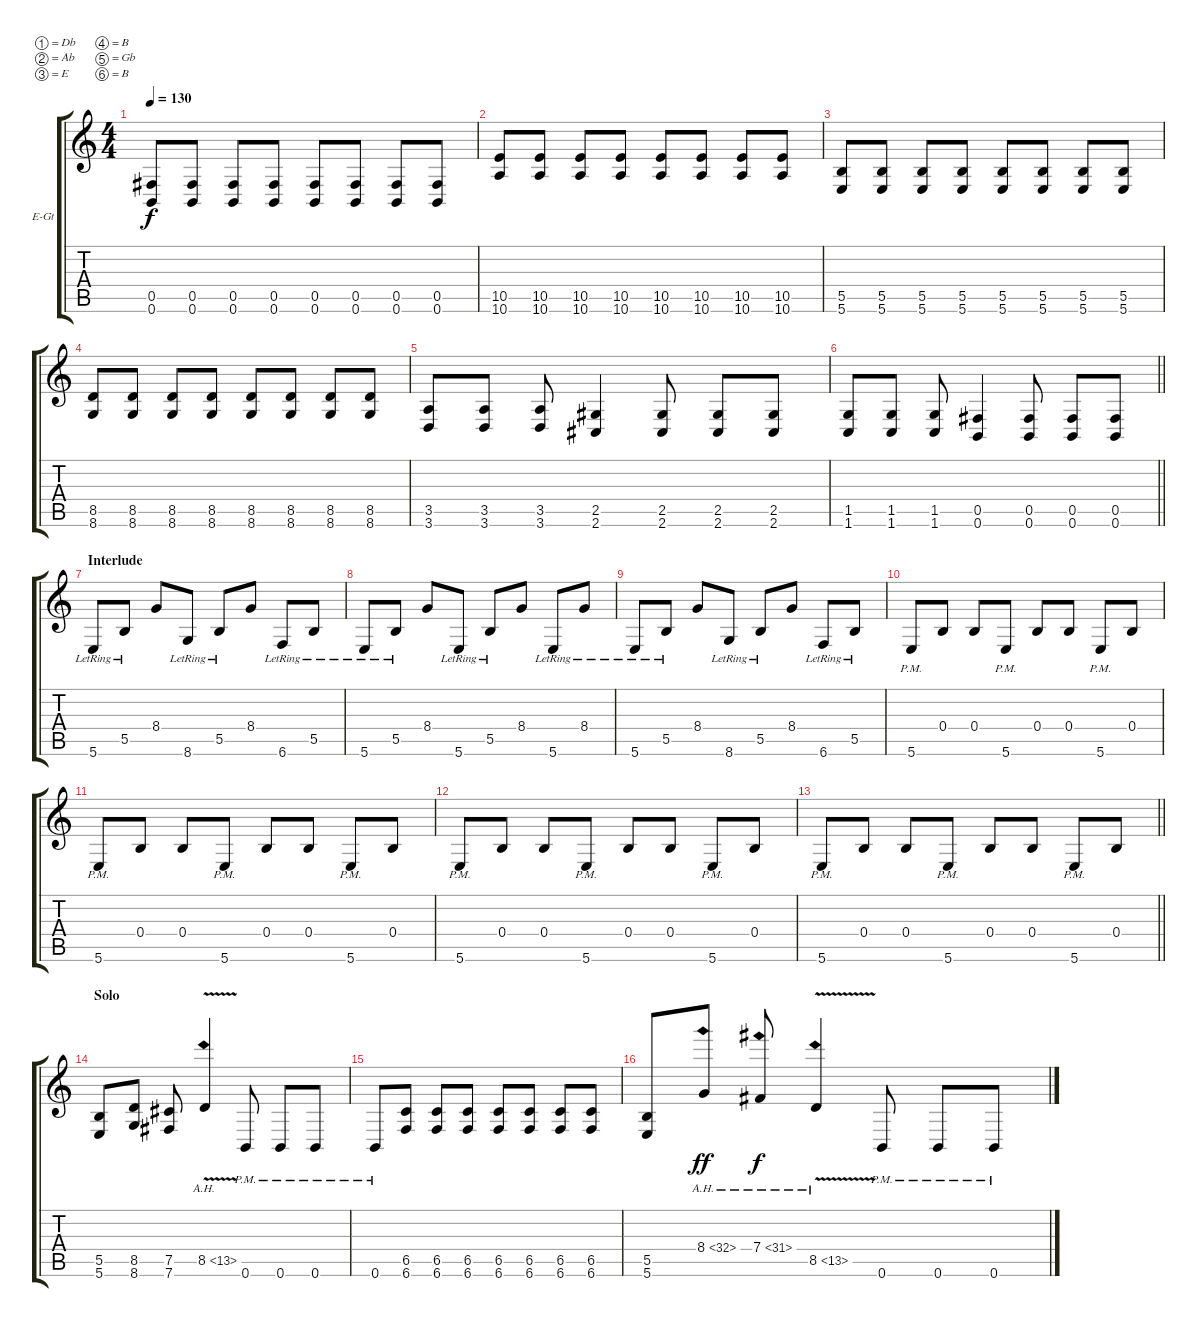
\bracketExtendMode groupsimilarinstruments
\firstSystemTrackNameOrientation horizontal
\otherSystemsTrackNameOrientation horizontal
\track ("Mick Thomson" "E-Gt") {instrument overdrivenguitar}
\staff {score tabs}
\tuning (Db4 Ab3 E3 B2 Gb2 B1)
\ts (4 4)
\tempo 130
\clef g2
\ks c
(0.5 0.6).8{dy f} (0.5 0.6).8 (0.5 0.6).8 (0.5 0.6).8 (0.5 0.6).8 (0.5 0.6).8 (0.5 0.6).8 (0.5 0.6).8 |
(10.5 10.6).8 (10.5 10.6).8 (10.5 10.6).8 (10.5 10.6).8 (10.5 10.6).8 (10.5 10.6).8 (10.5 10.6).8 (10.5 10.6).8 |
(5.5 5.6).8 (5.5 5.6).8 (5.5 5.6).8 (5.5 5.6).8 (5.5 5.6).8 (5.5 5.6).8 (5.5 5.6).8 (5.5 5.6).8 |
(8.5 8.6).8 (8.5 8.6).8 (8.5 8.6).8 (8.5 8.6).8 (8.5 8.6).8 (8.5 8.6).8 (8.5 8.6).8 (8.5 8.6).8 |
(3.5 3.6).8 (3.5 3.6).8 (3.5 3.6).8 (2.5 2.6).4 (2.5 2.6).8 (2.5 2.6).8 (2.5 2.6).8 |
\barLineRight lightlight
(1.5 1.6).8 (1.5 1.6).8 (1.5 1.6).8 (0.5 0.6).4 (0.5 0.6).8 (0.5 0.6).8 (0.5 0.6).8 |
\section ("" "Interlude")
5.6{lr}.8 5.5{lr}.8 8.4.8 8.6{lr}.8 5.5{lr}.8 8.4.8 6.6{lr}.8 5.5{lr}.8 |
5.6{lr}.8 5.5{lr}.8 8.4.8 5.6{lr}.8 5.5{lr}.8 8.4.8 5.6{lr}.8 8.4{lr}.8 |
5.6{lr}.8 5.5{lr}.8 8.4.8 8.6{lr}.8 5.5{lr}.8 8.4.8 6.6{lr}.8 5.5{lr}.8 |
5.6{pm}.8 0.4.8 0.4.8 5.6{pm}.8 0.4.8 0.4.8 5.6{pm}.8 0.4.8 |
5.6{pm}.8 0.4.8 0.4.8 5.6{pm}.8 0.4.8 0.4.8 5.6{pm}.8 0.4.8 |
5.6{pm}.8 0.4.8 0.4.8 5.6{pm}.8 0.4.8 0.4.8 5.6{pm}.8 0.4.8 |
\barLineRight lightlight
5.6{pm}.8 0.4.8 0.4.8 5.6{pm}.8 0.4.8 0.4.8 5.6{pm}.8 0.4.8 |
\section ("" "Solo")
(5.6 5.5).8 (8.6 8.5).8 (7.6 7.5).8 8.5{ah 5 v}.4 0.6{pm}.8 0.6{pm}.8 0.6{pm}.8 |
0.6{pm}.8 (6.5 6.6).8 (6.5 6.6).8 (6.5 6.6).8 (6.5 6.6).8 (6.5 6.6).8 (6.5 6.6).8 (6.5 6.6).8 |
(5.6 5.5).8 8.4{ah 24}.8{dy ff} 7.4{ah 24}.8{dy f} 8.5{ah 5 v}.4 0.6{pm}.8 0.6{pm}.8 0.6{pm}.8
